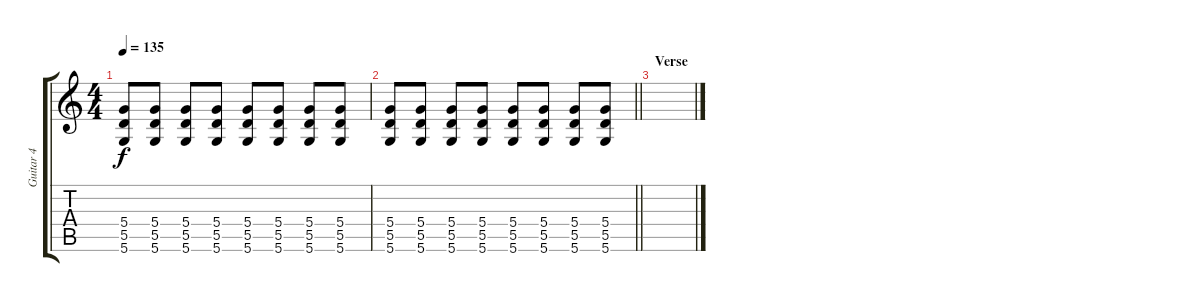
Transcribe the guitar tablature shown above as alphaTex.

\track ("Guitar 4" "Guitar 4") {instrument overdrivenguitar}
\staff {score tabs}
\tuning (E4 B3 G3 D3 A2 D2) {hide}
\ts (4 4)
\tempo 135
\clef g2
\ks c
(5.4 5.5 5.6).8{dy f} (5.4 5.5 5.6).8 (5.4 5.5 5.6).8 (5.4 5.5 5.6).8 (5.4 5.5 5.6).8 (5.4 5.5 5.6).8 (5.4 5.5 5.6).8 (5.4 5.5 5.6).8 |
\barLineRight lightlight
(5.4 5.5 5.6).8 (5.4 5.5 5.6).8 (5.4 5.5 5.6).8 (5.4 5.5 5.6).8 (5.4 5.5 5.6).8 (5.4 5.5 5.6).8 (5.4 5.5 5.6).8 (5.4 5.5 5.6).8 |
\section ("" "Verse")
